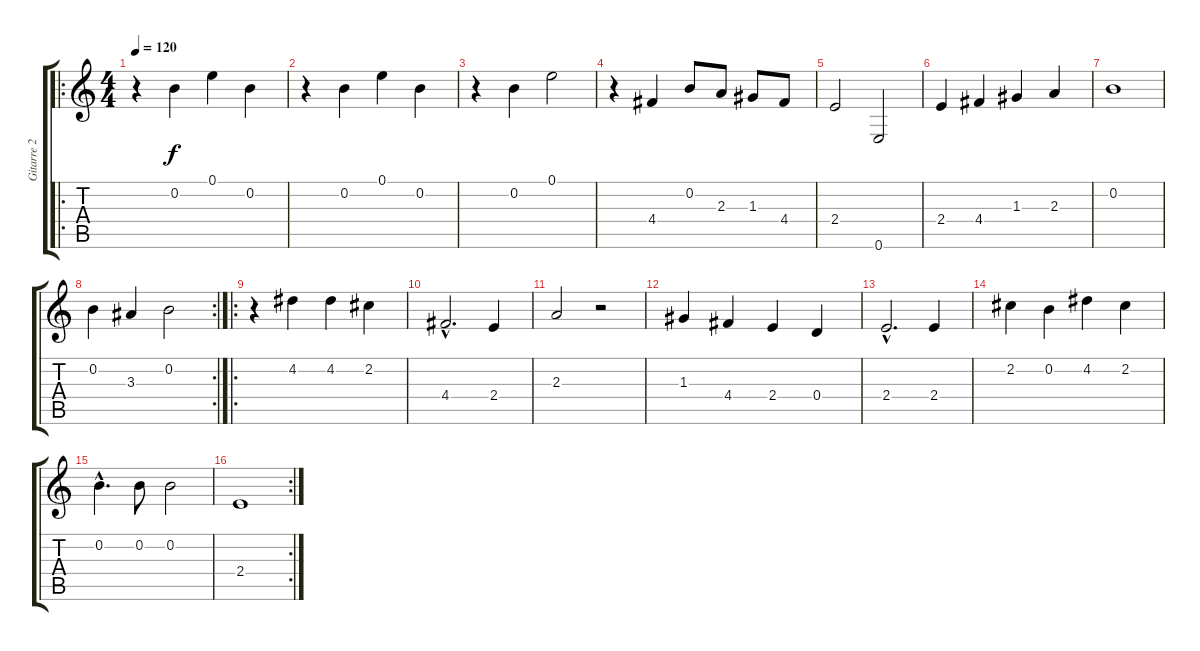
\track ("Gitarre 2" "Gitarre 2") {instrument acousticguitarnylon}
\staff {score tabs}
\tuning (E4 B3 G3 D3 A2 E2) {hide}
\ro
\ts (4 4)
\tempo 120
\clef g2
\ks c
r.4{dy f instrument acousticguitarnylon} 0.2.4 0.1.4 0.2.4 |
r.4 0.2.4 0.1.4 0.2.4 |
r.4 0.2.4 0.1.2 |
r.4 4.4.4 0.2.8 2.3.8 1.3.8 4.4.8 |
2.4.2 0.6.2 |
2.4.4 4.4.4 1.3.4 2.3.4 |
0.2.1 |
\rc 2
0.2.4 3.3.4 0.2.2 |
\ro
r.4 4.2.4 4.2.4 2.2.4 |
4.4{hac}.2{d} 2.4.4 |
2.3.2 r.2 |
1.3.4 4.4.4 2.4.4 0.4.4 |
2.4{hac}.2{d} 2.4.4 |
2.2.4 0.2.4 4.2.4 2.2.4 |
0.2{hac}.4{d} 0.2.8 0.2.2 |
\rc 2
2.4.1
